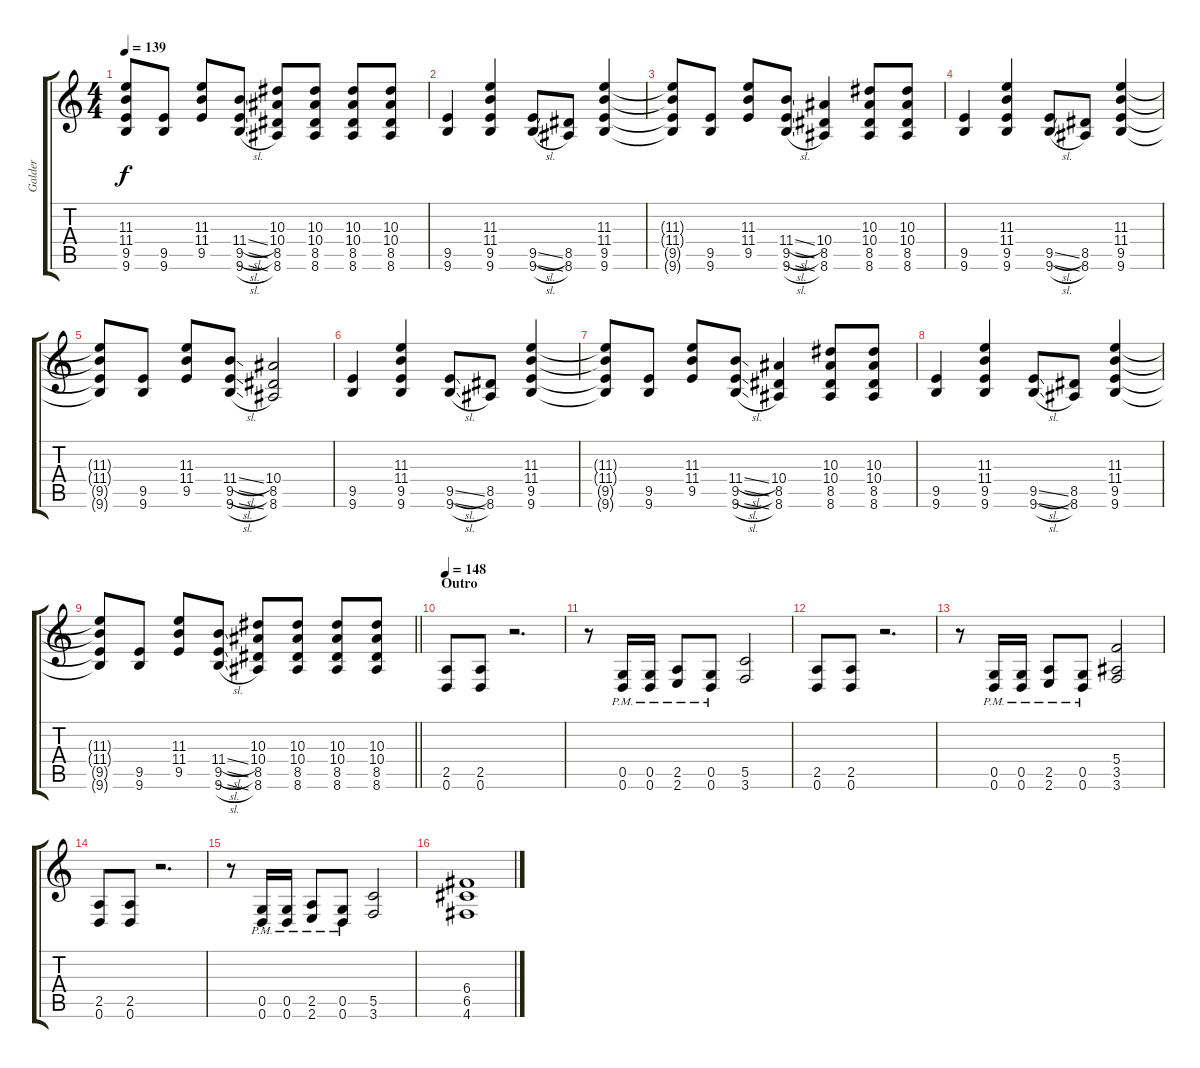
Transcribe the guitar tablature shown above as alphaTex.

\track ("Galder" "Galder") {instrument overdrivenguitar}
\staff {score tabs}
\tuning (D4 A3 F3 C3 G2 D2) {hide}
\ts (4 4)
\tempo 139
\clef g2
\ks c
(11.3{t} 11.4{t} 9.5{t} 9.6{t}).8{dy f} (9.5 9.6).8 (11.3 11.4 9.5).8 (11.4{sl} 9.5{sl} 9.6{sl}).8 (10.3 10.4 8.5 8.6).8 (10.3 10.4 8.5 8.6).8 (10.3 10.4 8.5 8.6).8 (10.3 10.4 8.5 8.6).8 |
(9.5 9.6).4 (11.3 11.4 9.5 9.6).4 (9.5{sl} 9.6{sl}).8 (8.5 8.6).8 (11.3 11.4 9.5 9.6).4 |
(11.3{t} 11.4{t} 9.5{t} 9.6{t}).8 (9.5 9.6).8 (11.3 11.4 9.5).8 (11.4{sl} 9.5{sl} 9.6{sl}).8 (10.4 8.5 8.6).4 (10.3 10.4 8.5 8.6).8 (10.3 10.4 8.5 8.6).8 |
(9.5 9.6).4 (11.3 11.4 9.5 9.6).4 (9.5{sl} 9.6{sl}).8 (8.5 8.6).8 (11.3 11.4 9.5 9.6).4 |
(11.3{t} 11.4{t} 9.5{t} 9.6{t}).8 (9.5 9.6).8 (11.3 11.4 9.5).8 (11.4{sl} 9.5{sl} 9.6{sl}).8 (10.4 8.5 8.6).2 |
(9.5 9.6).4 (11.3 11.4 9.5 9.6).4 (9.5{sl} 9.6{sl}).8 (8.5 8.6).8 (11.3 11.4 9.5 9.6).4 |
(11.3{t} 11.4{t} 9.5{t} 9.6{t}).8 (9.5 9.6).8 (11.3 11.4 9.5).8 (11.4{sl} 9.5{sl} 9.6{sl}).8 (10.4 8.5 8.6).4 (10.3 10.4 8.5 8.6).8 (10.3 10.4 8.5 8.6).8 |
(9.5 9.6).4 (11.3 11.4 9.5 9.6).4 (9.5{sl} 9.6{sl}).8 (8.5 8.6).8 (11.3 11.4 9.5 9.6).4 |
\barLineRight lightlight
(11.3{t} 11.4{t} 9.5{t} 9.6{t}).8 (9.5 9.6).8 (11.3 11.4 9.5).8 (11.4{sl} 9.5{sl} 9.6{sl}).8 (10.3 10.4 8.5 8.6).8 (10.3 10.4 8.5 8.6).8 (10.3 10.4 8.5 8.6).8 (10.3 10.4 8.5 8.6).8 |
\section ("" "Outro")
\tempo 148
(2.5 0.6).8 (2.5 0.6).8 r.2{d} |
r.8 (0.5{pm} 0.6{pm}).16 (0.5{pm} 0.6{pm}).16 (2.5{pm} 2.6{pm}).8 (0.5{pm} 0.6{pm}).8 (5.5 3.6).2 |
(2.5 0.6).8 (2.5 0.6).8 r.2{d} |
r.8 (0.5{pm} 0.6{pm}).16 (0.5{pm} 0.6{pm}).16 (2.5{pm} 2.6{pm}).8 (0.5{pm} 0.6{pm}).8 (5.4 3.5 3.6).2 |
(2.5 0.6).8 (2.5 0.6).8 r.2{d} |
r.8 (0.5{pm} 0.6{pm}).16 (0.5{pm} 0.6{pm}).16 (2.5{pm} 2.6{pm}).8 (0.5{pm} 0.6{pm}).8 (5.5 3.6).2 |
(6.4 6.5 4.6).1
